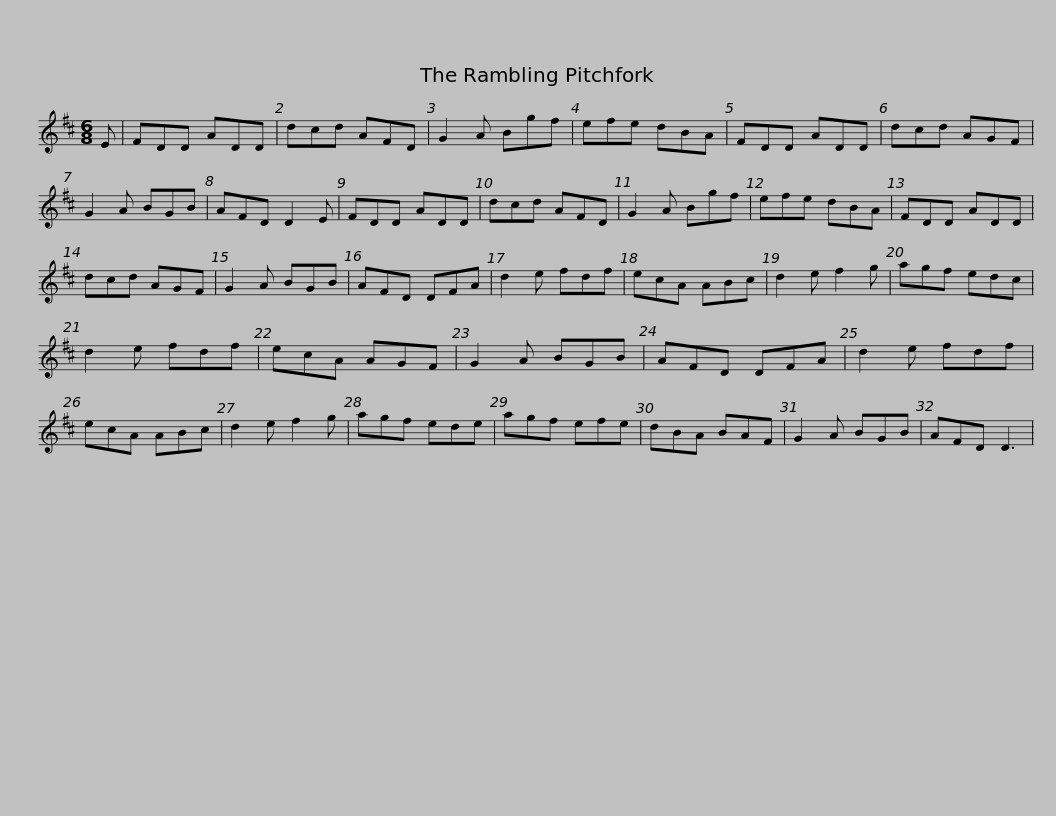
X:1
L:1/8
M:6/8
I:linebreak $
K:D
V:1 treble
V:1
 E | FDD ADD | dcd AFD | G2 A Bgf | efe dBA | %5
 FDD ADD | dcd AGF | G2 A BGB |$ AFD D2 E | FDD ADD | %10
 dcd AFD | G2 A Bgf | efe dBA | FDD ADD | dcd AGF |$ %15
 G2 A BGB | AFD DFA | d2 e fdf | ecA ABc | d2 e f2 g | %20
 agf edc | d2 e fdf | ecA AGF |$ G2 A BGB | AFD DFA | %25
 d2 e fdf | ecA ABc | d2 e f2 g | agf ede | agf efe | %30
 dBA BAF |$ G2 A BGB | AFD D3 | %33
